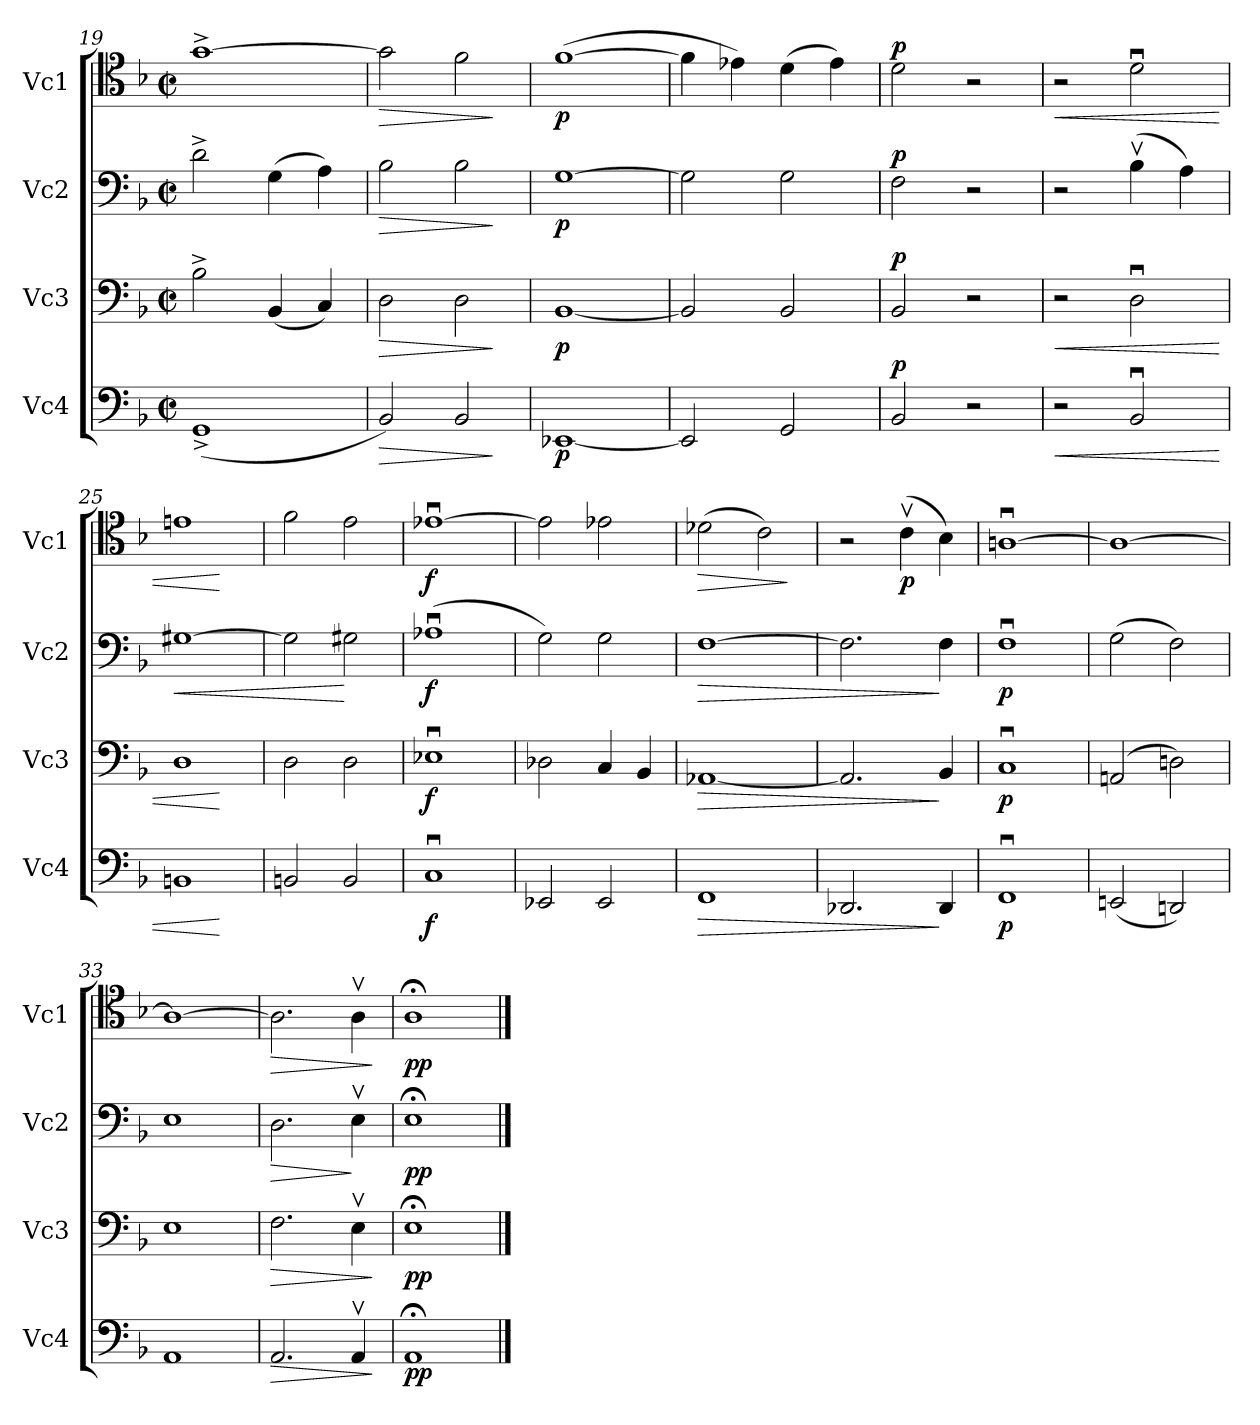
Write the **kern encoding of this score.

**kern	**dynam	**kern	**dynam	**kern	**dynam	**kern	**dynam
*part4	*part4	*part3	*part3	*part2	*part2	*part1	*part1
*staff4	*staff4	*staff3	*staff3	*staff2	*staff2	*staff1	*staff1
*I"Vc4	*	*I"Vc3	*	*I"Vc2	*	*I"Vc1	*
*I'Vc4	*	*I'Vc3	*	*I'Vc2	*	*I'Vc1	*
*clefF4	*	*clefF4	*	*clefF4	*	*clefC4	*
*k[b-]	*	*k[b-]	*	*k[b-]	*	*k[b-]	*
*M4/4	*	*M4/4	*	*M4/4	*	*M4/4	*
*met(c|)	*	*met(c|)	*	*met(c|)	*	*met(c|)	*
=19	=19	=19	=19	=19	=19	=19	=19
(1GG^	.	2B-^\	.	2d^\	.	[1g^	.
.	.	(4BB-/	.	(4G\	.	.	.
.	.	4C/)	.	4A\)	.	.	.
=20	=20	=20	=20	=20	=20	=20	=20
!	!LO:HP:b	!	!LO:HP:b	!	!LO:HP:b	!	!LO:HP:b
2BB-/)	>	2D\	>	2B-\	>	2g\]	>
2BB-/	.	2D\	.	2B-\	.	2f\	.
.	]	.	]	.	]	.	]
=21	=21	=21	=21	=21	=21	=21	=21
!	!LO:DY:b	!	!LO:DY:b	!	!LO:DY:b	!	!LO:DY:b
[1EE-X	p	[1BB-	p	[1G	p	(>[1f	p
=22	=22	=22	=22	=22	=22	=22	=22
2EE-/]	.	2BB-/]	.	2G\]	.	4f\]	.
.	.	.	.	.	.	4e-X\)	.
2GG/	.	2BB-/	.	2G\	.	(4d\	.
.	.	.	.	.	.	4e-\)	.
=23	=23	=23	=23	=23	=23	=23	=23
!	!LO:DY:a	!	!LO:DY:a	!	!LO:DY:a	!	!LO:DY:a
2BB-/	p	2BB-/	p	2F\	p	2d\	p
2r	.	2r	.	2r	.	2r	.
!!LO:LB:g=z
=24	=24	=24	=24	=24	=24	=24	=24
!	!LO:HP:b	!	!LO:HP:b	!	!	!	!LO:HP:b
*^	*	*	*	*	*	*	*
2r	2ryy	<	2r	<	2r	.	2r	<
2BB-u/	2ryy	.	2Du\	.	(4B-v\	.	2du\	.
.	.	.	.	.	4A\)	.	.	.
*v	*v	*	*	*	*	*	*	*
=25	=25	=25	=25	=25	=25	=25	=25
!	!	!	!	!	!LO:HP:b	!	!
1BBn	.	1D	.	[1G#X	<	1eni	.
.	[	.	[	.	.	.	[
=26	=26	=26	=26	=26	=26	=26	=26
2BBn/	.	2D\	.	2G#\]	.	2f\	.
2BB/	.	2D\	.	2G#X\	[	2e\	.
=27	=27	=27	=27	=27	=27	=27	=27
!	!LO:DY:b	!	!LO:DY:b	!	!LO:DY:b	!	!LO:DY:b
1Cu	f	1E-Xu	f	(1A-Xu	f	[1e-Xu	f
=28	=28	=28	=28	=28	=28	=28	=28
2EE-X/	.	2D-X\	.	2G\)	.	2e-\]	.
2EE-/	.	4C/	.	2G\	.	2e-X\	.
.	.	4BB-/	.	.	.	.	.
=29	=29	=29	=29	=29	=29	=29	=29
!	!LO:HP:b	!	!LO:HP:b	!	!LO:HP:b	!	!LO:HP:b
1FF	>	[1AA-X	>	[1F	>	(2d-X\	>
.	.	.	.	.	.	2c\)	.
.	.	.	.	.	.	.	]
=30	=30	=30	=30	=30	=30	=30	=30
2.DD-X/	.	2.AA-/]	.	2.F\]	.	2r	.
!	!	!	!	!	!	!	!LO:DY:b
.	.	.	.	.	.	(4cv\	p
4DD-/	]	4BB-/	]	4F\	]	4B-\)	.
!!LO:LB:g=z
=31	=31	=31	=31	=31	=31	=31	=31
!	!LO:DY:b	!	!LO:DY:b	!	!LO:DY:b	!	!
1FFu	p	1Cu	p	1Fu	p	[1Aniu	.
=32	=32	=32	=32	=32	=32	=32	=32
(2EEni/	.	(2AAni/	.	(2G\	.	1A_	.
2DDni/)	.	2Dni\)	.	2F\)	.	.	.
=33	=33	=33	=33	=33	=33	=33	=33
1AA	.	1E	.	1E	.	1A_	.
=34	=34	=34	=34	=34	=34	=34	=34
!	!LO:HP:b	!	!LO:HP:b	!	!LO:HP:b	!	!LO:HP:b
2.AA/	>	2.F\	>	2.D\	>	2.A\]	>
4AAv/	.	4Ev\	.	4Ev\	]	4Av\	.
.	]	.	]	.	.	.	]
=35	=35	=35	=35	=35	=35	=35	=35
!	!LO:DY:b	!	!LO:DY:b	!	!LO:DY:b	!	!LO:DY:b
1AA;<	pp	1E;<	pp	1E;<	pp	1A;<	pp
==	==	==	==	==	==	==	==
*-	*-	*-	*-	*-	*-	*-	*-
